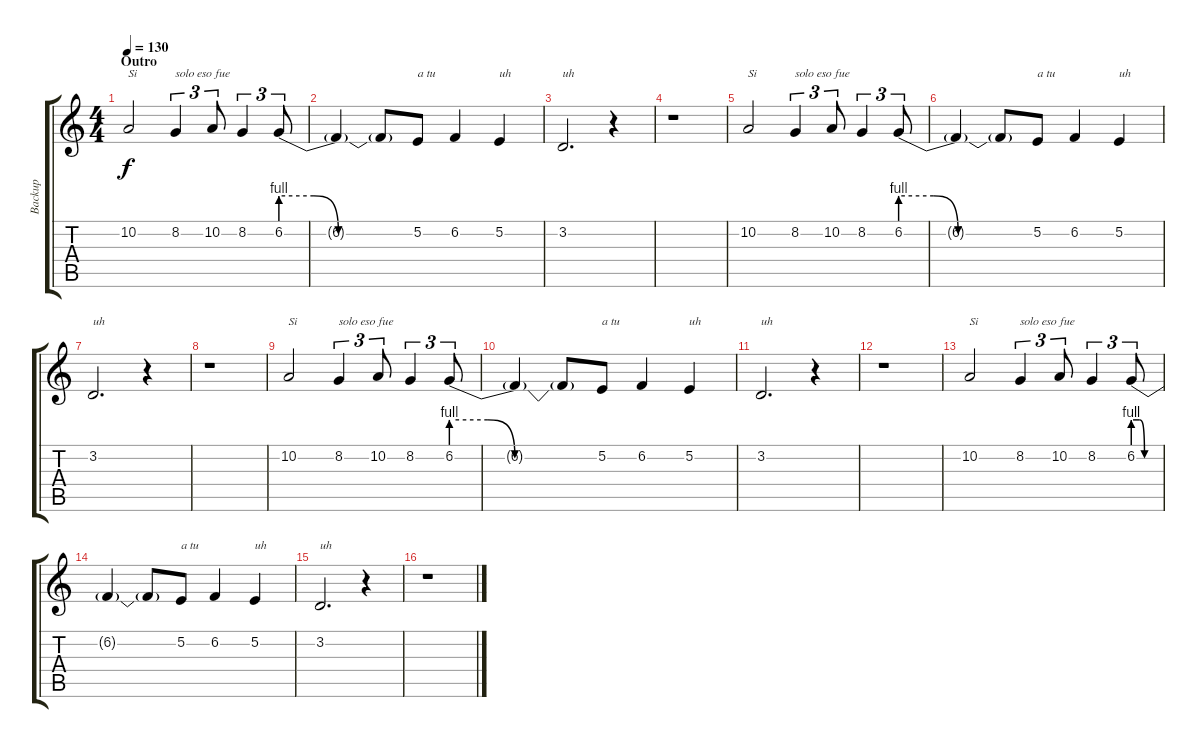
\track ("Backup" "Backup") {instrument choiraahs}
\staff {score tabs}
\tuning (E4 B3 G3 D3 A2 E2) {hide}
\ts (4 4)
\section ("" "Outro")
\tempo 130
\clef g2
\ks c
10.2.2{txt "Si" dy f} 8.2.4{tu (3 2) txt "solo eso fue"} 10.2.8{tu (3 2)} 8.2.4{tu (3 2)} 6.2{be (custom 0 4 15 4 26 0 30 0 60 0)}.8{tu (3 2)} |
6.2{t}.4 6.2{t}.8 5.2.8{txt "a tu "} 6.2.4 5.2.4{txt "uh"} |
3.2.2{d txt "uh"} r.4 |
r.1 |
10.2.2{txt "Si"} 8.2.4{tu (3 2) txt "solo eso fue"} 10.2.8{tu (3 2)} 8.2.4{tu (3 2)} 6.2{be (custom 0 4 15 4 26 0 30 0 60 0)}.8{tu (3 2)} |
6.2{t}.4 6.2{t}.8 5.2.8{txt "a tu "} 6.2.4 5.2.4{txt "uh"} |
3.2.2{d txt "uh"} r.4 |
r.1 |
10.2.2{txt "Si"} 8.2.4{tu (3 2) txt "solo eso fue"} 10.2.8{tu (3 2)} 8.2.4{tu (3 2)} 6.2{be (custom 0 4 15 4 26 0 30 0 60 0)}.8{tu (3 2)} |
6.2{t}.4 6.2{t}.8 5.2.8{txt "a tu "} 6.2.4 5.2.4{txt "uh"} |
3.2.2{d txt "uh"} r.4 |
r.1 |
10.2.2{txt "Si"} 8.2.4{tu (3 2) txt "solo eso fue"} 10.2.8{tu (3 2)} 8.2.4{tu (3 2)} 6.2{be (custom 0 4 15 4 26 0 30 0 60 0)}.8{tu (3 2)} |
6.2{t}.4 6.2{t}.8 5.2.8{txt "a tu "} 6.2.4 5.2.4{txt "uh"} |
3.2.2{d txt "uh"} r.4 |
r.1
